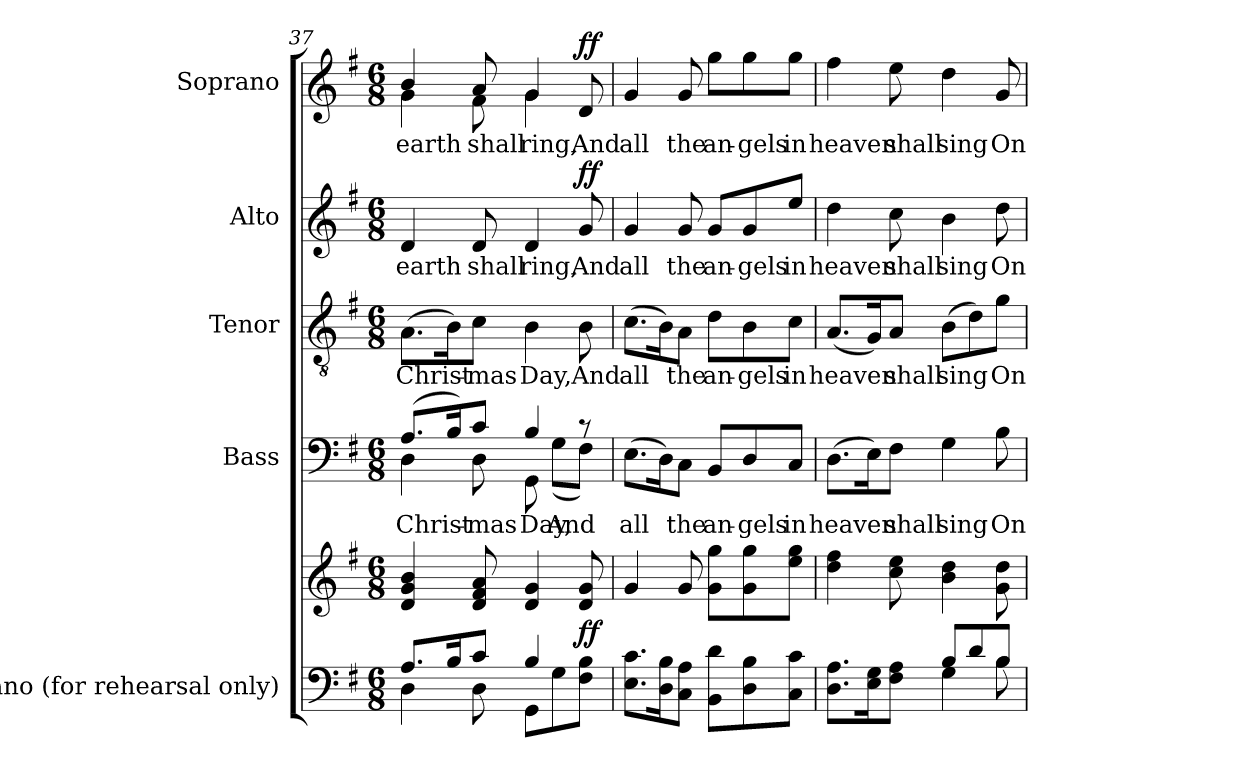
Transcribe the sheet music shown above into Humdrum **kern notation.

**kern	**kern	**dynam	**kern	**text	**kern	**text	**kern	**text	**dynam	**kern	**text	**dynam
*part5	*part5	*part5	*part4	*part4	*part3	*part3	*part2	*part2	*part2	*part1	*part1	*part1
*staff6	*staff5	*staff5/6	*staff4	*staff4	*staff3	*staff3	*staff2	*staff2	*staff2	*staff1	*staff1	*staff1
*I"Piano (for rehearsal only)	*	*	*I"Bass	*	*I"Tenor	*	*I"Alto	*	*	*I"Soprano	*	*
*I'Pno.	*	*	*I'B.	*	*I'T.	*	*I'A.	*	*	*I'S.	*	*
!!LO:LB:g=z
*clefF4	*clefG2	*	*clefF4	*	*clefGv2	*	*clefG2	*	*	*clefG2	*	*
*	*	*	*	*	*ITrd7c12	*	*	*	*	*	*	*
*k[f#]	*k[f#]	*	*k[f#]	*	*k[f#]	*	*k[f#]	*	*	*k[f#]	*	*
*G:	*G:	*	*G:	*	*G:	*	*G:	*	*	*G:	*	*
*M6/8	*M6/8	*	*M6/8	*	*M6/8	*	*M6/8	*	*	*M6/8	*	*
=37	=37	=37	=37	=37	=37	=37	=37	=37	=37	=37	=37	=37
*^	*	*	*^	*	*	*	*	*	*	*	*	*
!	!	!	!	!	!	!LO:LY:b:color=#000000	!	!	!	!	!	!	!	!
!	!	!	!	!	!	!	!	!LO:LY:b:color=#000000	!	!	!	!	!	!
!	!	!	!	!	!	!	!	!	!	!LO:LY:b:color=#000000	!	!	!	!
*	*	*	*	*	*	*	*	*	*	*	*	*^	*	*
!	!	!	!	!	!	!	!	!	!	!	!	!	!	!LO:LY:b:color=#000000	!
8.Ai/L	4Di\	4di/ 4gi 4bi	.	(8.Ai/L	4Di\	Christ-	(8.AAi\L	Christ-	4di/	earth	.	4bi/	4gi\	earth	.
16Bi/K	.	.	.	16Bi/k)	.	.	16BBi\k)	.	.	.	.	.	.	.	.
!	!	!	!	!	!	!LO:LY:b:color=#000000	!	!	!	!	!	!	!	!	!
!	!	!	!	!	!	!	!	!LO:LY:b:color=#000000	!	!	!	!	!	!	!
!	!	!	!	!	!	!	!	!	!	!LO:LY:b:color=#000000	!	!	!	!	!
!	!	!	!	!	!	!	!	!	!	!	!	!	!	!LO:LY:b:color=#000000	!
8ci/J	8Di\	8di/ 8f#i 8ai	.	8ci/J	8Di\	-mas	8Ci\J	-mas	8di/	shall	.	8ai/	8f#i\	shall	.
!	!	!	!	!	!	!LO:LY:b:color=#000000	!	!	!	!	!	!	!	!	!
!	!	!	!	!	!	!	!	!LO:LY:b:color=#000000	!	!	!	!	!	!	!
!	!	!	!	!	!	!	!	!	!	!LO:LY:b:color=#000000	!	!	!	!	!
!	!	!	!	!	!	!	!	!	!	!	!	!	!	!LO:LY:b:color=#000000	!
4Bi/	8GGi\L	4di/ 4gi	.	4Bi/	8GGi\	Day,	4BBi\	Day,	4di/	ring,	.	4gi/	4gi\	ring,	.
!	!	!	!	!	!	!LO:LY:b:color=#000000	!	!	!	!	!	!	!	!	!
.	8Gi\	.	.	.	(8Gi\L	And	.	.	.	.	.	.	.	.	.
!	!	!	!	!	!	!	!	!LO:LY:b:color=#000000	!	!	!	!	!	!	!
!	!	!	!	!	!	!	!	!	!	!LO:LY:b:color=#000000	!	!	!	!	!
!	!	!	!	!	!	!	!	!	!	!	!	!	!	!LO:LY:b:color=#000000	!
8ryy	8F#i\ 8BiJ	8di/ 8gi	ff	8r	8F#i\J)	.	8BBi\	And	8gi/	And	ff	8di/	8ryy	And	ff
*v	*v	*	*	*v	*v	*	*	*	*	*	*	*v	*v	*	*
=38	=38	=38	=38	=38	=38	=38	=38	=38	=38	=38	=38	=38
*^	*	*	*^	*	*	*	*	*	*	*^	*	*
!	!	!	!	!	!	!LO:LY:b:color=#000000	!	!	!	!	!	!	!	!	!
*v	*v	*	*	*v	*v	*	*	*	*	*	*	*v	*v	*	*
*^	*	*	*^	*	*	*	*	*	*	*^	*	*
!	!	!	!	!	!	!	!	!LO:LY:b:color=#000000	!	!	!	!	!	!	!
*v	*v	*	*	*v	*v	*	*	*	*	*	*	*v	*v	*	*
*^	*	*	*^	*	*	*	*	*	*	*^	*	*
!	!	!	!	!	!	!	!	!	!	!LO:LY:b:color=#000000	!	!	!	!	!
*v	*v	*	*	*v	*v	*	*	*	*	*	*	*v	*v	*	*
*^	*	*	*^	*	*	*	*	*	*	*^	*	*
!	!	!	!	!	!	!	!	!	!	!	!	!	!	!LO:LY:b:color=#000000	!
*v	*v	*	*	*v	*v	*	*	*	*	*	*	*v	*v	*	*
8.Ei\ 8.ciL	4gi/	.	(8.Ei\L	all	(8.Ci\L	all	4gi/	all	.	4gi/	all	.
16Di\ 16BiK	.	.	16Di\k)	.	16BBi\k)	.	.	.	.	.	.	.
!	!	!	!	!LO:LY:b:color=#000000	!	!	!	!	!	!	!	!
!	!	!	!	!	!	!LO:LY:b:color=#000000	!	!	!	!	!	!
!	!	!	!	!	!	!	!	!LO:LY:b:color=#000000	!	!	!	!
!	!	!	!	!	!	!	!	!	!	!	!LO:LY:b:color=#000000	!
8Ci\ 8AiJ	8gi/	.	8Ci\J	the	8AAi\J	the	8gi/	the	.	8gi/	the	.
!	!	!	!	!LO:LY:b:color=#000000	!	!	!	!	!	!	!	!
!	!	!	!	!	!	!LO:LY:b:color=#000000	!	!	!	!	!	!
!	!	!	!	!	!	!	!	!LO:LY:b:color=#000000	!	!	!	!
!	!	!	!	!	!	!	!	!	!	!	!LO:LY:b:color=#000000	!
8BBi\ 8diL	8gi\ 8ggiL	.	8BBi/L	an-	8Di\L	an-	8gi/L	an-	.	8ggi\L	an-	.
!	!	!	!	!LO:LY:b:color=#000000	!	!	!	!	!	!	!	!
!	!	!	!	!	!	!LO:LY:b:color=#000000	!	!	!	!	!	!
!	!	!	!	!	!	!	!	!LO:LY:b:color=#000000	!	!	!	!
!	!	!	!	!	!	!	!	!	!	!	!LO:LY:b:color=#000000	!
8Di\ 8Bi	8gi\ 8ggi	.	8Di/	-gels	8BBi\	-gels	8gi/	-gels	.	8ggi\	-gels	.
!	!	!	!	!LO:LY:b:color=#000000	!	!	!	!	!	!	!	!
!	!	!	!	!	!	!LO:LY:b:color=#000000	!	!	!	!	!	!
!	!	!	!	!	!	!	!	!LO:LY:b:color=#000000	!	!	!	!
!	!	!	!	!	!	!	!	!	!	!	!LO:LY:b:color=#000000	!
8Ci\ 8ciJ	8eei\ 8ggiJ	.	8Ci/J	in	8Ci\J	in	8eei/J	in	.	8ggi\J	in	.
=39	=39	=39	=39	=39	=39	=39	=39	=39	=39	=39	=39	=39
*^	*	*	*	*	*	*	*	*	*	*	*	*
!	!	!	!	!	!LO:LY:b:color=#000000	!	!	!	!	!	!	!	!
!	!	!	!	!	!	!	!LO:LY:b:color=#000000	!	!	!	!	!	!
!	!	!	!	!	!	!	!	!	!LO:LY:b:color=#000000	!	!	!	!
!	!	!	!	!	!	!	!	!	!	!	!	!LO:LY:b:color=#000000	!
4.ryy	8.Di\ 8.AiL	4ddi\ 4ff#i	.	(8.Di\L	heaven	(8.AAi/L	heaven	4ddi\	heaven	.	4ff#i\	heaven	.
.	16Ei\ 16GiK	.	.	16Ei\k)	.	16GGi/k)	.	.	.	.	.	.	.
!	!	!	!	!	!LO:LY:b:color=#000000	!	!	!	!	!	!	!	!
!	!	!	!	!	!	!	!LO:LY:b:color=#000000	!	!	!	!	!	!
!	!	!	!	!	!	!	!	!	!LO:LY:b:color=#000000	!	!	!	!
!	!	!	!	!	!	!	!	!	!	!	!	!LO:LY:b:color=#000000	!
.	8F#i\ 8AiJ	8cci\ 8eei	.	8F#i\J	shall	8AAi/J	shall	8cci\	shall	.	8eei\	shall	.
!	!	!	!	!	!LO:LY:b:color=#000000	!	!	!	!	!	!	!	!
!	!	!	!	!	!	!	!LO:LY:b:color=#000000	!	!	!	!	!	!
!	!	!	!	!	!	!	!	!	!LO:LY:b:color=#000000	!	!	!	!
!	!	!	!	!	!	!	!	!	!	!	!	!LO:LY:b:color=#000000	!
8Bi/L	4Gi\	4bi\ 4ddi	.	4Gi\	sing	(8BBi\L	sing	4bi\	sing	.	4ddi\	sing	.
8di/	.	.	.	.	.	8Di\)	.	.	.	.	.	.	.
!	!	!	!	!	!LO:LY:b:color=#000000	!	!	!	!	!	!	!	!
!	!	!	!	!	!	!	!LO:LY:b:color=#000000	!	!	!	!	!	!
!	!	!	!	!	!	!	!	!	!LO:LY:b:color=#000000	!	!	!	!
!	!	!	!	!	!	!	!	!	!	!	!	!LO:LY:b:color=#000000	!
8Bi/J	8Bi\	8gi\ 8ddi	.	8Bi\	On	8Gi\J	On	8ddi\	On	.	8gi/	On	.
*v	*v	*	*	*	*	*	*	*	*	*	*	*	*
=	=	=	=	=	=	=	=	=	=	=	=	=
*-	*-	*-	*-	*-	*-	*-	*-	*-	*-	*-	*-	*-
